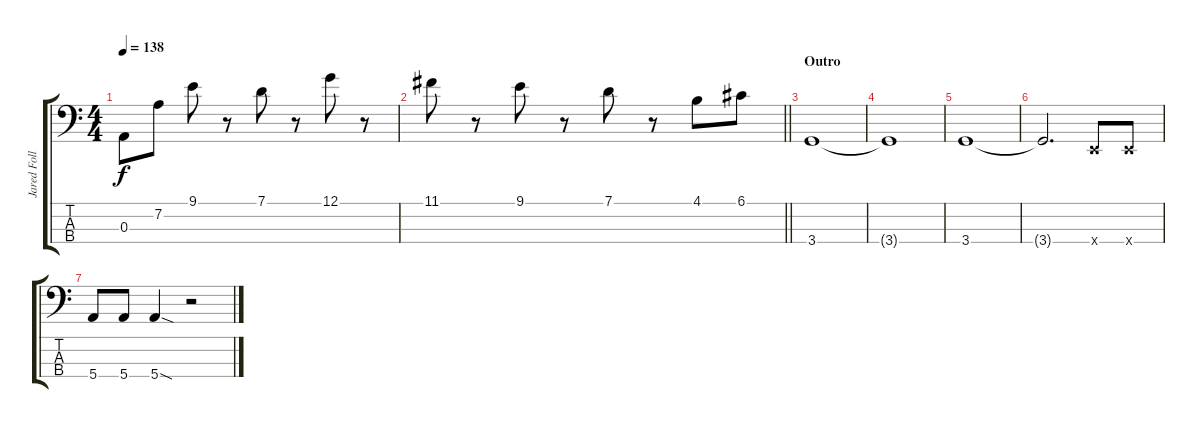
\track ("Jared Followill" "Jared Foll") {instrument electricbasspick}
\staff {score tabs}
\tuning (G2 D2 A1 E1) {hide}
\ts (4 4)
\tempo 138
\clef f4
\ks c
0.3.8{dy f} 7.2.8 9.1.8 r.8 7.1.8 r.8 12.1.8 r.8 |
\barLineRight lightlight
11.1.8 r.8 9.1.8 r.8 7.1.8 r.8 4.1.8 6.1.8 |
\section ("" "Outro")
3.4.1 |
3.4{t}.1 |
3.4.1 |
3.4{t}.2{d} 0.4{x}.8 0.4{x}.8 |
5.4.8 5.4.8 5.4{sod}.4 r.2
